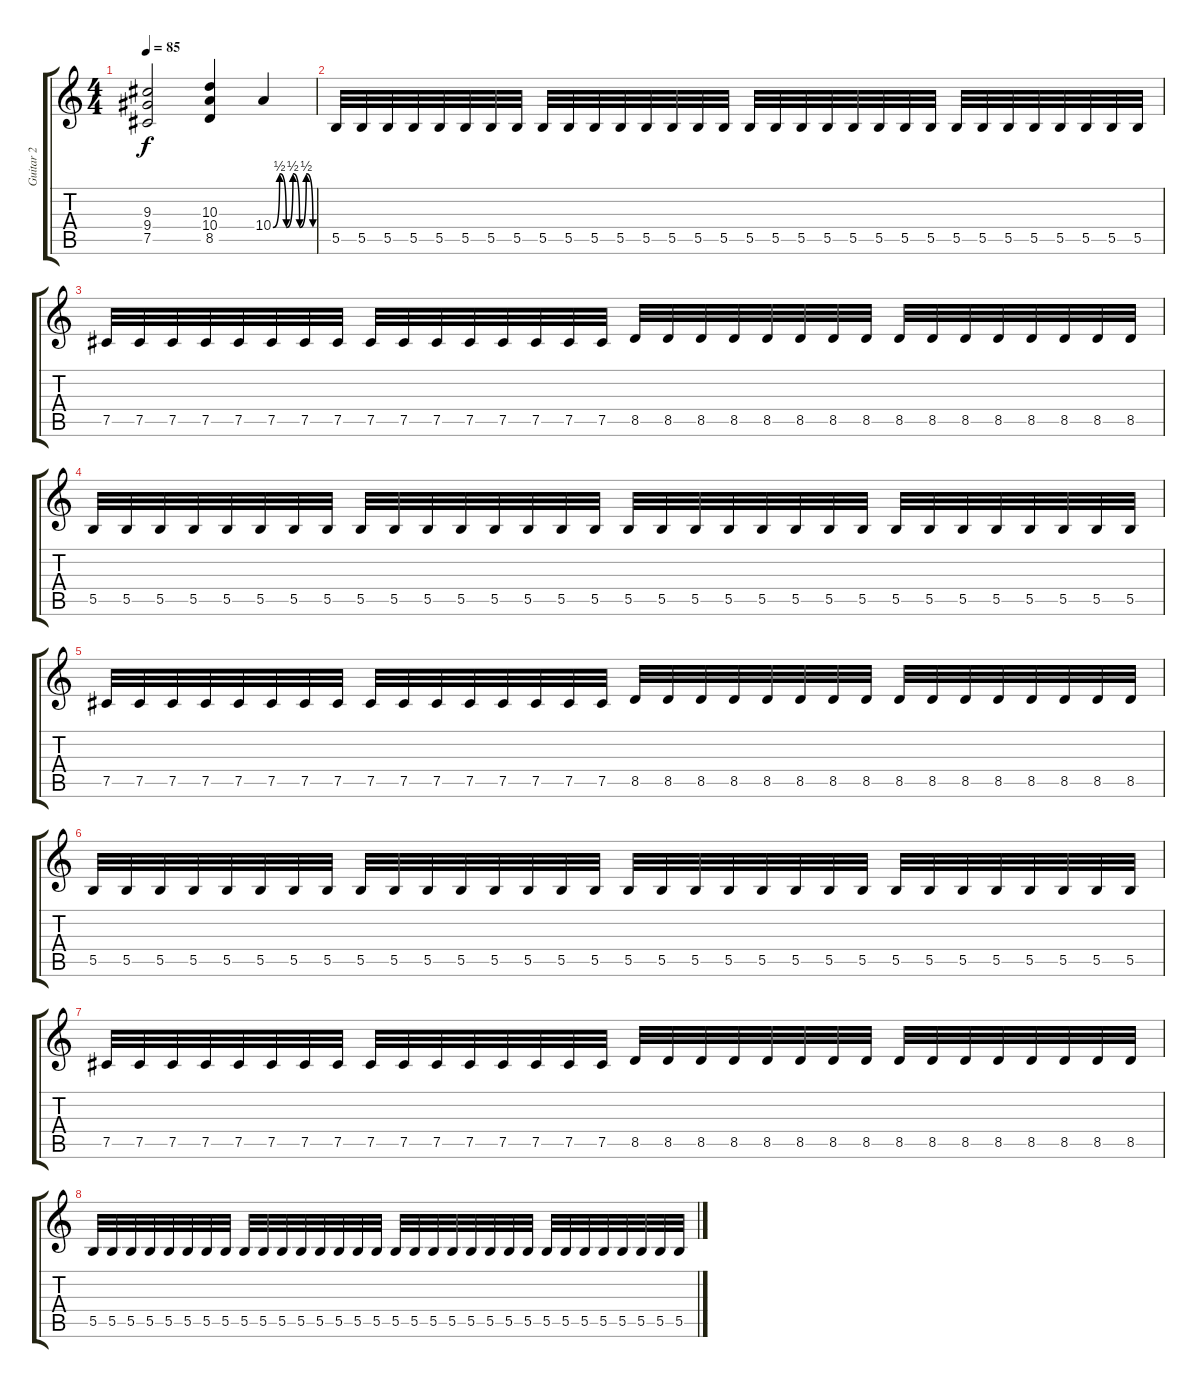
\track ("Guitar 2" "Guitar 2") {instrument overdrivenguitar}
\staff {score tabs}
\tuning (Db4 Ab3 E3 B2 Gb2 B1) {hide}
\ts (4 4)
\tempo 85
\clef g2
\ks c
(9.3 9.4 7.5).2{dy f} (10.3 10.4 8.5).4 10.4{be (custom 0 0 10 2 20 0 30 2 40 0 50 2 60 0)}.4 |
5.5.32 5.5.32 5.5.32 5.5.32 5.5.32 5.5.32 5.5.32 5.5.32 5.5.32 5.5.32 5.5.32 5.5.32 5.5.32 5.5.32 5.5.32 5.5.32 5.5.32 5.5.32 5.5.32 5.5.32 5.5.32 5.5.32 5.5.32 5.5.32 5.5.32 5.5.32 5.5.32 5.5.32 5.5.32 5.5.32 5.5.32 5.5.32 |
7.5.32 7.5.32 7.5.32 7.5.32 7.5.32 7.5.32 7.5.32 7.5.32 7.5.32 7.5.32 7.5.32 7.5.32 7.5.32 7.5.32 7.5.32 7.5.32 8.5.32 8.5.32 8.5.32 8.5.32 8.5.32 8.5.32 8.5.32 8.5.32 8.5.32 8.5.32 8.5.32 8.5.32 8.5.32 8.5.32 8.5.32 8.5.32 |
5.5.32 5.5.32 5.5.32 5.5.32 5.5.32 5.5.32 5.5.32 5.5.32 5.5.32 5.5.32 5.5.32 5.5.32 5.5.32 5.5.32 5.5.32 5.5.32 5.5.32 5.5.32 5.5.32 5.5.32 5.5.32 5.5.32 5.5.32 5.5.32 5.5.32 5.5.32 5.5.32 5.5.32 5.5.32 5.5.32 5.5.32 5.5.32 |
7.5.32 7.5.32 7.5.32 7.5.32 7.5.32 7.5.32 7.5.32 7.5.32 7.5.32 7.5.32 7.5.32 7.5.32 7.5.32 7.5.32 7.5.32 7.5.32 8.5.32 8.5.32 8.5.32 8.5.32 8.5.32 8.5.32 8.5.32 8.5.32 8.5.32 8.5.32 8.5.32 8.5.32 8.5.32 8.5.32 8.5.32 8.5.32 |
5.5.32 5.5.32 5.5.32 5.5.32 5.5.32 5.5.32 5.5.32 5.5.32 5.5.32 5.5.32 5.5.32 5.5.32 5.5.32 5.5.32 5.5.32 5.5.32 5.5.32 5.5.32 5.5.32 5.5.32 5.5.32 5.5.32 5.5.32 5.5.32 5.5.32 5.5.32 5.5.32 5.5.32 5.5.32 5.5.32 5.5.32 5.5.32 |
7.5.32 7.5.32 7.5.32 7.5.32 7.5.32 7.5.32 7.5.32 7.5.32 7.5.32 7.5.32 7.5.32 7.5.32 7.5.32 7.5.32 7.5.32 7.5.32 8.5.32 8.5.32 8.5.32 8.5.32 8.5.32 8.5.32 8.5.32 8.5.32 8.5.32 8.5.32 8.5.32 8.5.32 8.5.32 8.5.32 8.5.32 8.5.32 |
5.5.32 5.5.32 5.5.32 5.5.32 5.5.32 5.5.32 5.5.32 5.5.32 5.5.32 5.5.32 5.5.32 5.5.32 5.5.32 5.5.32 5.5.32 5.5.32 5.5.32 5.5.32 5.5.32 5.5.32 5.5.32 5.5.32 5.5.32 5.5.32 5.5.32 5.5.32 5.5.32 5.5.32 5.5.32 5.5.32 5.5.32 5.5.32
